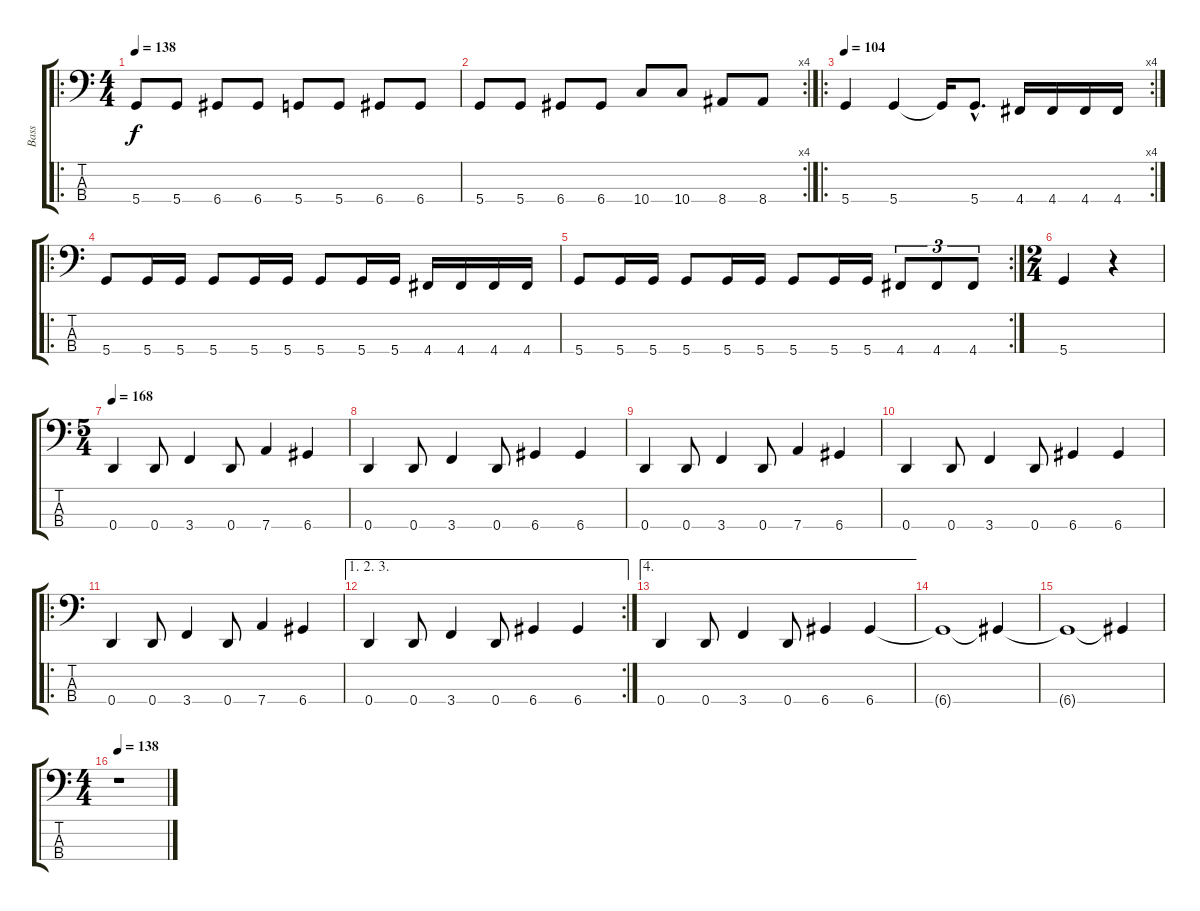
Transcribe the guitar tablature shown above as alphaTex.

\track ("Bass" "Bass") {instrument electricbassfinger}
\staff {score tabs}
\tuning (G2 D2 A1 D1) {hide}
\ro
\ts (4 4)
\tempo 138
\clef f4
\ks c
5.4.8{dy f} 5.4.8 6.4.8 6.4.8 5.4.8 5.4.8 6.4.8 6.4.8 |
\rc 4
5.4.8 5.4.8 6.4.8 6.4.8 10.4.8 10.4.8 8.4.8 8.4.8 |
\ro
\rc 4
\tempo 104
5.4.4 5.4.4 5.4{t}.16 5.4{hac}.8{d} 4.4.16 4.4.16 4.4.16 4.4.16 |
\ro
5.4.8 5.4.16 5.4.16 5.4.8 5.4.16 5.4.16 5.4.8 5.4.16 5.4.16 4.4.16 4.4.16 4.4.16 4.4.16 |
\rc 2
5.4.8 5.4.16 5.4.16 5.4.8 5.4.16 5.4.16 5.4.8 5.4.16 5.4.16 4.4.8{tu (3 2)} 4.4.8{tu (3 2)} 4.4.8{tu (3 2)} |
\ts (2 4)
5.4.4 r.4 |
\ts (5 4)
\tempo 168
0.4.4 0.4.8 3.4.4 0.4.8 7.4.4 6.4.4 |
0.4.4 0.4.8 3.4.4 0.4.8 6.4.4 6.4.4 |
0.4.4 0.4.8 3.4.4 0.4.8 7.4.4 6.4.4 |
0.4.4 0.4.8 3.4.4 0.4.8 6.4.4 6.4.4 |
\ro
0.4.4 0.4.8 3.4.4 0.4.8 7.4.4 6.4.4 |
\ae (1 2 3)
\rc 2
0.4.4 0.4.8 3.4.4 0.4.8 6.4.4 6.4.4 |
\ae 4
0.4.4 0.4.8 3.4.4 0.4.8 6.4.4 6.4.4 |
6.4{t}.1 6.4{t}.4 |
6.4{t}.1 6.4{t}.4 |
\ts (4 4)
\tempo 138
r.1
